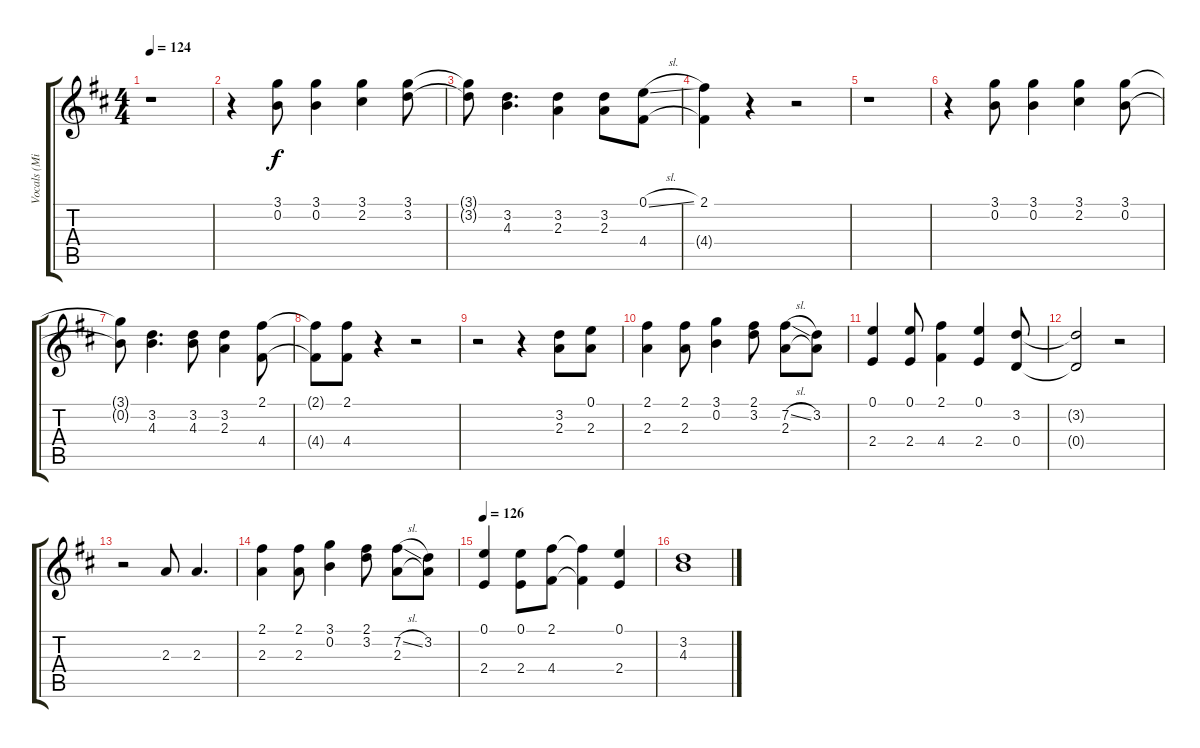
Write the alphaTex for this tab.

\track ("Vocals (Mick/Keith)" "Vocals (Mi") {instrument voiceoohs}
\staff {score tabs}
\tuning (E5 B4 G4 D4 A3 E3) {hide}
\ts (4 4)
\tempo 124
\clef g2
\ks d
r.1{dy f} |
r.4 (3.1 0.2).8 (3.1 0.2).4 (3.1 2.2).4 (3.1 3.2).8 |
(3.1{t} 3.2{t}).8 (3.2 4.3).4{d} (3.2 2.3).4 (3.2 2.3).8 (0.1{sl} 4.4).8 |
(2.1 4.4{t}).4 r.4 r.2 |
r.1 |
r.4 (3.1 0.2).8 (3.1 0.2).4 (3.1 2.2).4 (3.1 0.2).8 |
(3.1{t} 0.2{t}).8 (3.2 4.3).4{d} (3.2 4.3).8 (3.2 2.3).4 (2.1 4.4).8 |
(2.1{t} 4.4{t}).8 (2.1 4.4).8 r.4 r.2 |
r.2 r.4 (3.2 2.3).8 (0.1 2.3).8 |
(2.1 2.3).4 (2.1 2.3).8 (3.1 0.2).4 (2.1 3.2).8 (7.2{sl} 2.3).8 (3.2 2.3{t}).8 |
(0.1 2.4).4 (0.1 2.4).8 (2.1 4.4).4 (0.1 2.4).4 (3.2 0.4).8 |
(3.2{t} 0.4{t}).2 r.2 |
r.2 2.3.8 2.3.4{d} |
(2.1 2.3).4 (2.1 2.3).8 (3.1 0.2).4 (2.1 3.2).8 (7.2{sl} 2.3).8 (3.2 2.3{t}).8 |
\tempo 126
(0.1 2.4).4 (0.1 2.4).8 (2.1 4.4).8 (2.1{t} 4.4{t}).4 (0.1 2.4).4 |
(3.2 4.3).1
